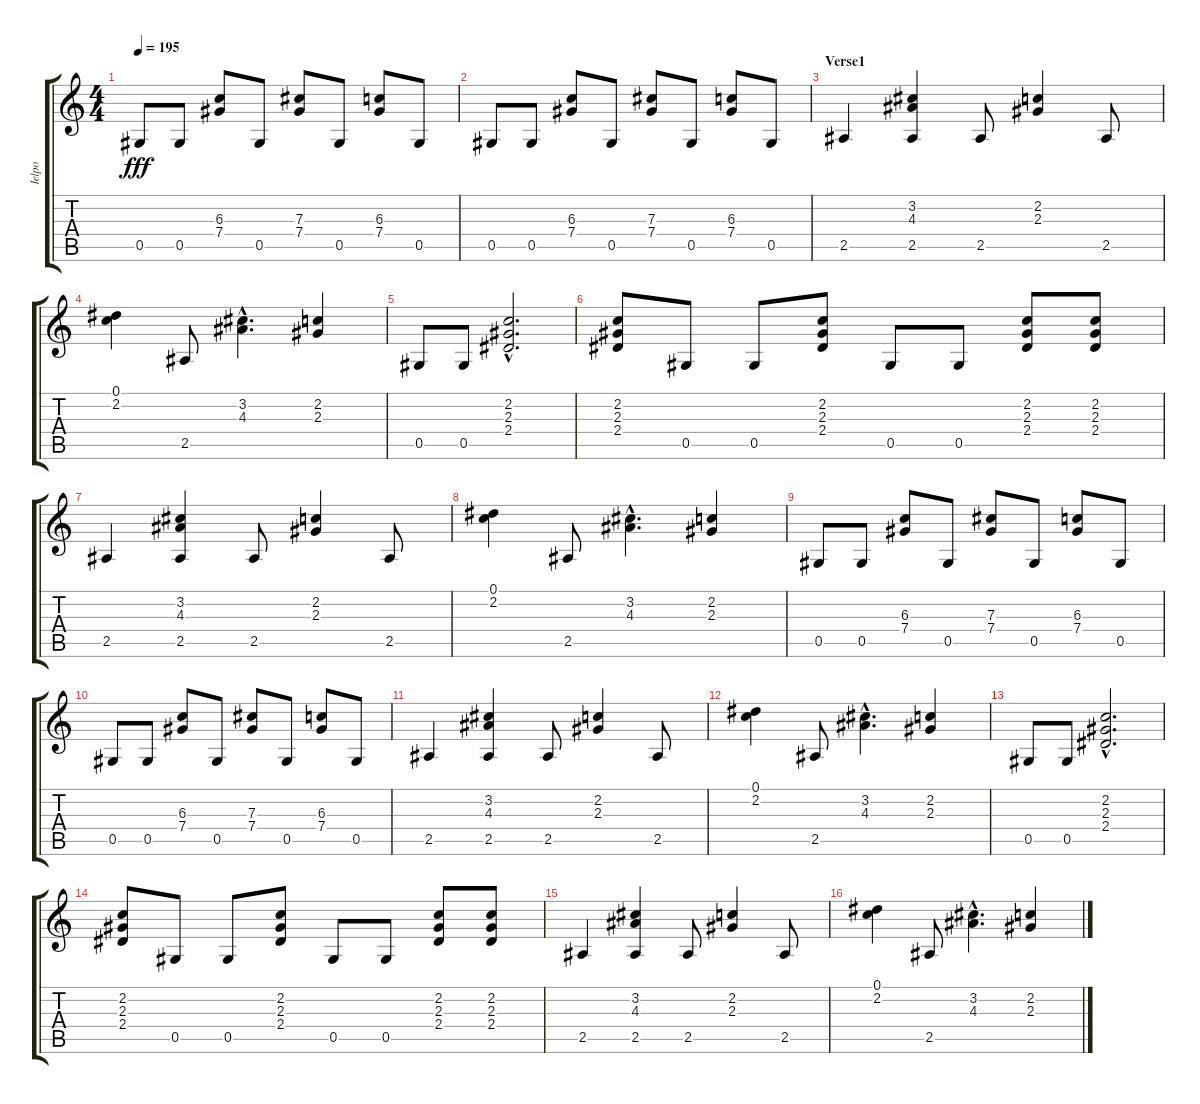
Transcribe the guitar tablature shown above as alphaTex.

\track ("Ielpo" "Ielpo") {instrument distortionguitar}
\staff {score tabs}
\tuning (Eb4 Bb3 Gb3 Db3 Ab2 Eb2) {hide}
\ts (4 4)
\tempo 195
\clef g2
\ks c
0.5.8{dy fff} 0.5.8 (6.3 7.4).8 0.5.8 (7.3 7.4).8 0.5.8 (6.3 7.4).8 0.5.8 |
0.5.8 0.5.8 (6.3 7.4).8 0.5.8 (7.3 7.4).8 0.5.8 (6.3 7.4).8 0.5.8 |
\section ("" "Verse1")
2.5.4 (3.2 4.3 2.5).4 2.5.8 (2.2 2.3).4 2.5.8 |
(0.1 2.2).4 2.5.8 (3.2{hac} 4.3{hac}).4{d} (2.2 2.3).4 |
0.5.8 0.5.8 (2.2{hac} 2.3{hac} 2.4{hac}).2{d} |
(2.2 2.3 2.4).8 0.5.8 0.5.8 (2.2 2.3 2.4).8 0.5.8 0.5.8 (2.2 2.3 2.4).8 (2.2 2.3 2.4).8 |
2.5.4 (3.2 4.3 2.5).4 2.5.8 (2.2 2.3).4 2.5.8 |
(0.1 2.2).4 2.5.8 (3.2{hac} 4.3{hac}).4{d} (2.2 2.3).4 |
0.5.8 0.5.8 (6.3 7.4).8 0.5.8 (7.3 7.4).8 0.5.8 (6.3 7.4).8 0.5.8 |
0.5.8 0.5.8 (6.3 7.4).8 0.5.8 (7.3 7.4).8 0.5.8 (6.3 7.4).8 0.5.8 |
2.5.4 (3.2 4.3 2.5).4 2.5.8 (2.2 2.3).4 2.5.8 |
(0.1 2.2).4 2.5.8 (3.2{hac} 4.3{hac}).4{d} (2.2 2.3).4 |
0.5.8 0.5.8 (2.2{hac} 2.3{hac} 2.4{hac}).2{d} |
(2.2 2.3 2.4).8 0.5.8 0.5.8 (2.2 2.3 2.4).8 0.5.8 0.5.8 (2.2 2.3 2.4).8 (2.2 2.3 2.4).8 |
2.5.4 (3.2 4.3 2.5).4 2.5.8 (2.2 2.3).4 2.5.8 |
(0.1 2.2).4 2.5.8 (3.2{hac} 4.3{hac}).4{d} (2.2 2.3).4
